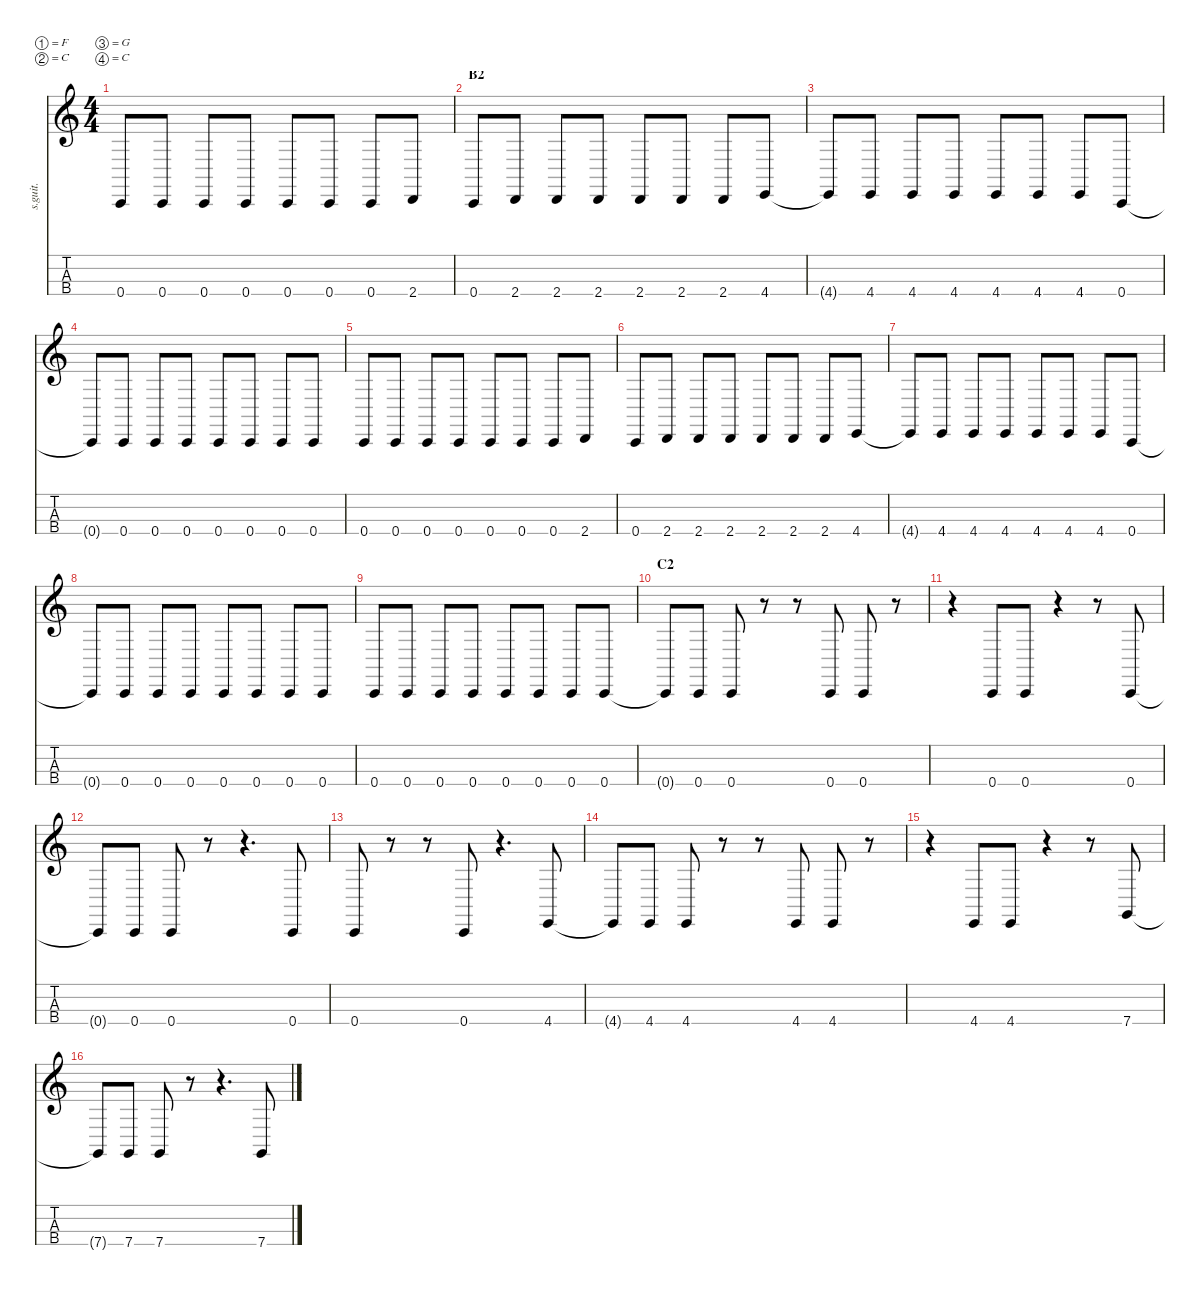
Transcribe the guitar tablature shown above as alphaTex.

\defaultSystemsLayout 4
\hideDynamics
\bracketExtendMode nobrackets
\track ("Basse" "s.guit.") {instrument electricbassfinger}
\staff {score tabs}
\tuning (F2 C2 G1 C1)
\ts (4 4)
\tempo (170 hide)
\clef g2
\ks c
0.4.8{lyrics (0 "") lyrics (1 "") lyrics (2 "") lyrics (3 "") lyrics (4 "") dy fff} 0.4.8{lyrics (0 "") lyrics (1 "") lyrics (2 "") lyrics (3 "") lyrics (4 "")} 0.4.8{lyrics (0 "") lyrics (1 "") lyrics (2 "") lyrics (3 "") lyrics (4 "")} 0.4.8{lyrics (0 "") lyrics (1 "") lyrics (2 "") lyrics (3 "") lyrics (4 "")} 0.4.8{lyrics (0 "") lyrics (1 "") lyrics (2 "") lyrics (3 "") lyrics (4 "")} 0.4.8{lyrics (0 "") lyrics (1 "") lyrics (2 "") lyrics (3 "") lyrics (4 "")} 0.4.8{lyrics (0 "") lyrics (1 "") lyrics (2 "") lyrics (3 "") lyrics (4 "")} 2.4.8{lyrics (0 "") lyrics (1 "") lyrics (2 "") lyrics (3 "") lyrics (4 "")} |
\section ("" "B2")
0.4.8{lyrics (0 "") lyrics (1 "") lyrics (2 "") lyrics (3 "") lyrics (4 "") dy f} 2.4.8{lyrics (0 "") lyrics (1 "") lyrics (2 "") lyrics (3 "") lyrics (4 "") dy fff} 2.4.8{lyrics (0 "") lyrics (1 "") lyrics (2 "") lyrics (3 "") lyrics (4 "")} 2.4.8{lyrics (0 "") lyrics (1 "") lyrics (2 "") lyrics (3 "") lyrics (4 "")} 2.4.8{lyrics (0 "") lyrics (1 "") lyrics (2 "") lyrics (3 "") lyrics (4 "")} 2.4.8{lyrics (0 "") lyrics (1 "") lyrics (2 "") lyrics (3 "") lyrics (4 "")} 2.4.8{lyrics (0 "") lyrics (1 "") lyrics (2 "") lyrics (3 "") lyrics (4 "")} 4.4.8{lyrics (0 "") lyrics (1 "") lyrics (2 "") lyrics (3 "") lyrics (4 "")} |
4.4{t}.8{lyrics (0 "") lyrics (1 "") lyrics (2 "") lyrics (3 "") lyrics (4 "") dy f} 4.4.8{lyrics (0 "") lyrics (1 "") lyrics (2 "") lyrics (3 "") lyrics (4 "") dy fff} 4.4.8{lyrics (0 "") lyrics (1 "") lyrics (2 "") lyrics (3 "") lyrics (4 "")} 4.4.8{lyrics (0 "") lyrics (1 "") lyrics (2 "") lyrics (3 "") lyrics (4 "")} 4.4.8{lyrics (0 "") lyrics (1 "") lyrics (2 "") lyrics (3 "") lyrics (4 "")} 4.4.8{lyrics (0 "") lyrics (1 "") lyrics (2 "") lyrics (3 "") lyrics (4 "")} 4.4.8{lyrics (0 "") lyrics (1 "") lyrics (2 "") lyrics (3 "") lyrics (4 "")} 0.4.8{lyrics (0 "") lyrics (1 "") lyrics (2 "") lyrics (3 "") lyrics (4 "")} |
0.4{t}.8{lyrics (0 "") lyrics (1 "") lyrics (2 "") lyrics (3 "") lyrics (4 "") dy f} 0.4.8{lyrics (0 "") lyrics (1 "") lyrics (2 "") lyrics (3 "") lyrics (4 "") dy fff} 0.4.8{lyrics (0 "") lyrics (1 "") lyrics (2 "") lyrics (3 "") lyrics (4 "")} 0.4.8{lyrics (0 "") lyrics (1 "") lyrics (2 "") lyrics (3 "") lyrics (4 "")} 0.4.8{lyrics (0 "") lyrics (1 "") lyrics (2 "") lyrics (3 "") lyrics (4 "")} 0.4.8{lyrics (0 "") lyrics (1 "") lyrics (2 "") lyrics (3 "") lyrics (4 "")} 0.4.8{lyrics (0 "") lyrics (1 "") lyrics (2 "") lyrics (3 "") lyrics (4 "")} 0.4.8{lyrics (0 "") lyrics (1 "") lyrics (2 "") lyrics (3 "") lyrics (4 "")} |
0.4.8{lyrics (0 "") lyrics (1 "") lyrics (2 "") lyrics (3 "") lyrics (4 "")} 0.4.8{lyrics (0 "") lyrics (1 "") lyrics (2 "") lyrics (3 "") lyrics (4 "")} 0.4.8{lyrics (0 "") lyrics (1 "") lyrics (2 "") lyrics (3 "") lyrics (4 "")} 0.4.8{lyrics (0 "") lyrics (1 "") lyrics (2 "") lyrics (3 "") lyrics (4 "")} 0.4.8{lyrics (0 "") lyrics (1 "") lyrics (2 "") lyrics (3 "") lyrics (4 "")} 0.4.8{lyrics (0 "") lyrics (1 "") lyrics (2 "") lyrics (3 "") lyrics (4 "")} 0.4.8{lyrics (0 "") lyrics (1 "") lyrics (2 "") lyrics (3 "") lyrics (4 "")} 2.4.8{lyrics (0 "") lyrics (1 "") lyrics (2 "") lyrics (3 "") lyrics (4 "")} |
0.4.8{lyrics (0 "") lyrics (1 "") lyrics (2 "") lyrics (3 "") lyrics (4 "") dy f} 2.4.8{lyrics (0 "") lyrics (1 "") lyrics (2 "") lyrics (3 "") lyrics (4 "") dy fff} 2.4.8{lyrics (0 "") lyrics (1 "") lyrics (2 "") lyrics (3 "") lyrics (4 "")} 2.4.8{lyrics (0 "") lyrics (1 "") lyrics (2 "") lyrics (3 "") lyrics (4 "")} 2.4.8{lyrics (0 "") lyrics (1 "") lyrics (2 "") lyrics (3 "") lyrics (4 "")} 2.4.8{lyrics (0 "") lyrics (1 "") lyrics (2 "") lyrics (3 "") lyrics (4 "")} 2.4.8{lyrics (0 "") lyrics (1 "") lyrics (2 "") lyrics (3 "") lyrics (4 "")} 4.4.8{lyrics (0 "") lyrics (1 "") lyrics (2 "") lyrics (3 "") lyrics (4 "")} |
4.4{t}.8{lyrics (0 "") lyrics (1 "") lyrics (2 "") lyrics (3 "") lyrics (4 "") dy f} 4.4.8{lyrics (0 "") lyrics (1 "") lyrics (2 "") lyrics (3 "") lyrics (4 "") dy fff} 4.4.8{lyrics (0 "") lyrics (1 "") lyrics (2 "") lyrics (3 "") lyrics (4 "")} 4.4.8{lyrics (0 "") lyrics (1 "") lyrics (2 "") lyrics (3 "") lyrics (4 "")} 4.4.8{lyrics (0 "") lyrics (1 "") lyrics (2 "") lyrics (3 "") lyrics (4 "")} 4.4.8{lyrics (0 "") lyrics (1 "") lyrics (2 "") lyrics (3 "") lyrics (4 "")} 4.4.8{lyrics (0 "") lyrics (1 "") lyrics (2 "") lyrics (3 "") lyrics (4 "")} 0.4.8{lyrics (0 "") lyrics (1 "") lyrics (2 "") lyrics (3 "") lyrics (4 "")} |
0.4{t}.8{lyrics (0 "") lyrics (1 "") lyrics (2 "") lyrics (3 "") lyrics (4 "") dy f} 0.4.8{lyrics (0 "") lyrics (1 "") lyrics (2 "") lyrics (3 "") lyrics (4 "") dy fff} 0.4.8{lyrics (0 "") lyrics (1 "") lyrics (2 "") lyrics (3 "") lyrics (4 "")} 0.4.8{lyrics (0 "") lyrics (1 "") lyrics (2 "") lyrics (3 "") lyrics (4 "")} 0.4.8{lyrics (0 "") lyrics (1 "") lyrics (2 "") lyrics (3 "") lyrics (4 "")} 0.4.8{lyrics (0 "") lyrics (1 "") lyrics (2 "") lyrics (3 "") lyrics (4 "")} 0.4.8{lyrics (0 "") lyrics (1 "") lyrics (2 "") lyrics (3 "") lyrics (4 "")} 0.4.8{lyrics (0 "") lyrics (1 "") lyrics (2 "") lyrics (3 "") lyrics (4 "")} |
0.4.8{lyrics (0 "") lyrics (1 "") lyrics (2 "") lyrics (3 "") lyrics (4 "")} 0.4.8{lyrics (0 "") lyrics (1 "") lyrics (2 "") lyrics (3 "") lyrics (4 "")} 0.4.8{lyrics (0 "") lyrics (1 "") lyrics (2 "") lyrics (3 "") lyrics (4 "")} 0.4.8{lyrics (0 "") lyrics (1 "") lyrics (2 "") lyrics (3 "") lyrics (4 "")} 0.4.8{lyrics (0 "") lyrics (1 "") lyrics (2 "") lyrics (3 "") lyrics (4 "")} 0.4.8{lyrics (0 "") lyrics (1 "") lyrics (2 "") lyrics (3 "") lyrics (4 "")} 0.4.8{lyrics (0 "") lyrics (1 "") lyrics (2 "") lyrics (3 "") lyrics (4 "")} 0.4.8{lyrics (0 "") lyrics (1 "") lyrics (2 "") lyrics (3 "") lyrics (4 "")} |
\section ("" "C2")
0.4{t}.8{lyrics (0 "") lyrics (1 "") lyrics (2 "") lyrics (3 "") lyrics (4 "") dy f} 0.4.8{lyrics (0 "") lyrics (1 "") lyrics (2 "") lyrics (3 "") lyrics (4 "") dy fff} 0.4.8{lyrics (0 "") lyrics (1 "") lyrics (2 "") lyrics (3 "") lyrics (4 "")} r.8 r.8 0.4.8{lyrics (0 "") lyrics (1 "") lyrics (2 "") lyrics (3 "") lyrics (4 "")} 0.4.8{lyrics (0 "") lyrics (1 "") lyrics (2 "") lyrics (3 "") lyrics (4 "")} r.8 |
r.4 0.4.8{lyrics (0 "") lyrics (1 "") lyrics (2 "") lyrics (3 "") lyrics (4 "")} 0.4.8{lyrics (0 "") lyrics (1 "") lyrics (2 "") lyrics (3 "") lyrics (4 "")} r.4 r.8 0.4.8{lyrics (0 "") lyrics (1 "") lyrics (2 "") lyrics (3 "") lyrics (4 "")} |
0.4{t}.8{lyrics (0 "") lyrics (1 "") lyrics (2 "") lyrics (3 "") lyrics (4 "") dy f} 0.4.8{lyrics (0 "") lyrics (1 "") lyrics (2 "") lyrics (3 "") lyrics (4 "") dy fff} 0.4.8{lyrics (0 "") lyrics (1 "") lyrics (2 "") lyrics (3 "") lyrics (4 "")} r.8 r.4{d} 0.4.8{lyrics (0 "") lyrics (1 "") lyrics (2 "") lyrics (3 "") lyrics (4 "")} |
0.4.8{lyrics (0 "") lyrics (1 "") lyrics (2 "") lyrics (3 "") lyrics (4 "")} r.8 r.8 0.4.8{lyrics (0 "") lyrics (1 "") lyrics (2 "") lyrics (3 "") lyrics (4 "")} r.4{d} 4.4.8{lyrics (0 "") lyrics (1 "") lyrics (2 "") lyrics (3 "") lyrics (4 "")} |
4.4{t}.8{lyrics (0 "") lyrics (1 "") lyrics (2 "") lyrics (3 "") lyrics (4 "") dy f} 4.4.8{lyrics (0 "") lyrics (1 "") lyrics (2 "") lyrics (3 "") lyrics (4 "") dy fff} 4.4.8{lyrics (0 "") lyrics (1 "") lyrics (2 "") lyrics (3 "") lyrics (4 "")} r.8 r.8 4.4.8{lyrics (0 "") lyrics (1 "") lyrics (2 "") lyrics (3 "") lyrics (4 "")} 4.4.8{lyrics (0 "") lyrics (1 "") lyrics (2 "") lyrics (3 "") lyrics (4 "")} r.8 |
r.4 4.4.8{lyrics (0 "") lyrics (1 "") lyrics (2 "") lyrics (3 "") lyrics (4 "")} 4.4.8{lyrics (0 "") lyrics (1 "") lyrics (2 "") lyrics (3 "") lyrics (4 "")} r.4 r.8 7.4.8{lyrics (0 "") lyrics (1 "") lyrics (2 "") lyrics (3 "") lyrics (4 "")} |
7.4{t}.8{lyrics (0 "") lyrics (1 "") lyrics (2 "") lyrics (3 "") lyrics (4 "") dy f} 7.4.8{lyrics (0 "") lyrics (1 "") lyrics (2 "") lyrics (3 "") lyrics (4 "") dy fff} 7.4.8{lyrics (0 "") lyrics (1 "") lyrics (2 "") lyrics (3 "") lyrics (4 "")} r.8 r.4{d} 7.4.8{lyrics (0 "") lyrics (1 "") lyrics (2 "") lyrics (3 "") lyrics (4 "")}
